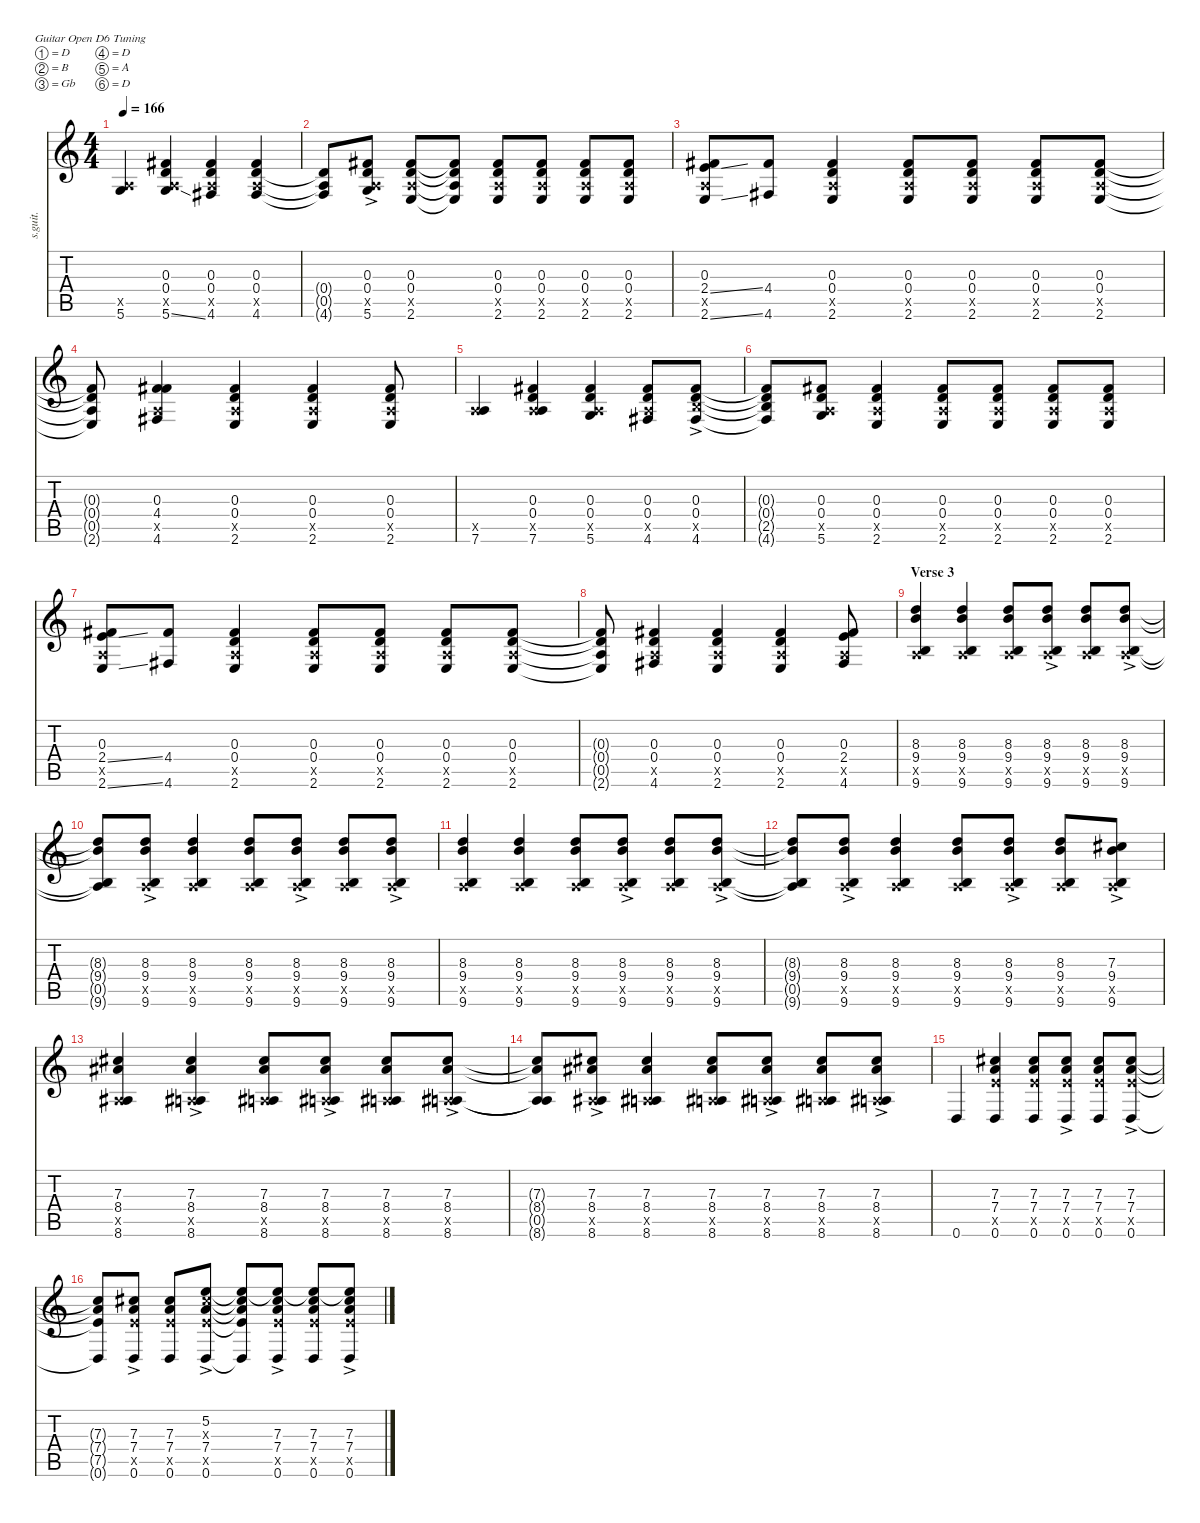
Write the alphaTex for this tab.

\defaultSystemsLayout 4
\hideDynamics
\bracketExtendMode nobrackets
\track ("Thom Yorke " "s.guit.") {instrument acousticguitarsteel}
\staff {score tabs}
\tuning (D4 B3 Gb3 D3 A2 D2)
\ts (4 4)
\tempo 166
\clef g2
\ks c
(0.5{x} 5.6).4{lyrics (0 "") lyrics (1 "") lyrics (2 "") lyrics (3 "") lyrics (4 "") dy f} (0.3{acc #} 0.4 0.5{x} 5.6{ss}).4{lyrics (0 "") lyrics (1 "") lyrics (2 "") lyrics (3 "") lyrics (4 "")} (0.3{acc #} 0.4 0.5{x} 4.6{acc #}).4{lyrics (0 "") lyrics (1 "") lyrics (2 "") lyrics (3 "") lyrics (4 "")} (0.3{acc #} 0.4 0.5{x} 4.6{acc #}).4{lyrics (0 "") lyrics (1 "") lyrics (2 "") lyrics (3 "") lyrics (4 "")} |
(0.4{t} 0.5{t} 4.6{t acc #}).8{lyrics (0 "") lyrics (1 "") lyrics (2 "") lyrics (3 "") lyrics (4 "")} (0.3{acc #} 0.4 0.5{x} 5.6{ac}).8{lyrics (0 "") lyrics (1 "") lyrics (2 "") lyrics (3 "") lyrics (4 "")} (0.3{acc #} 0.4 0.5{x} 2.6).8{lyrics (0 "") lyrics (1 "") lyrics (2 "") lyrics (3 "") lyrics (4 "")} (0.3{t acc #} 0.4{t} 0.5{t} 2.6{t}).8{lyrics (0 "") lyrics (1 "") lyrics (2 "") lyrics (3 "") lyrics (4 "")} (0.3{acc #} 0.4 0.5{x} 2.6).8{lyrics (0 "") lyrics (1 "") lyrics (2 "") lyrics (3 "") lyrics (4 "") dy mf} (0.3{acc #} 0.4 0.5{x} 2.6).8{lyrics (0 "") lyrics (1 "") lyrics (2 "") lyrics (3 "") lyrics (4 "") dy f} (0.3{acc #} 0.4 0.5{x} 2.6).8{lyrics (0 "") lyrics (1 "") lyrics (2 "") lyrics (3 "") lyrics (4 "") dy mf} (0.3{acc #} 0.4 0.5{x} 2.6).8{lyrics (0 "") lyrics (1 "") lyrics (2 "") lyrics (3 "") lyrics (4 "") dy f} |
(0.3{acc #} 2.4{ss} 0.5{x} 2.6{ss}).8{lyrics (0 "") lyrics (1 "") lyrics (2 "") lyrics (3 "") lyrics (4 "")} (4.4{acc #} 4.6{acc #}).8{lyrics (0 "") lyrics (1 "") lyrics (2 "") lyrics (3 "") lyrics (4 "")} (0.3{acc #} 0.4 0.5{x} 2.6).4{lyrics (0 "") lyrics (1 "") lyrics (2 "") lyrics (3 "") lyrics (4 "") dy mf} (0.3{acc #} 0.4 0.5{x} 2.6).8{lyrics (0 "") lyrics (1 "") lyrics (2 "") lyrics (3 "") lyrics (4 "") dy f} (0.3{acc #} 0.4 0.5{x} 2.6).8{lyrics (0 "") lyrics (1 "") lyrics (2 "") lyrics (3 "") lyrics (4 "") dy mf} (0.3{acc #} 0.4 0.5{x} 2.6).8{lyrics (0 "") lyrics (1 "") lyrics (2 "") lyrics (3 "") lyrics (4 "") dy f} (0.3{acc #} 0.4 0.5{x} 2.6).8{lyrics (0 "") lyrics (1 "") lyrics (2 "") lyrics (3 "") lyrics (4 "") dy mf} |
(0.3{t acc #} 0.4{t} 0.5{t} 2.6{t}).8{lyrics (0 "") lyrics (1 "") lyrics (2 "") lyrics (3 "") lyrics (4 "") dy f} (0.3{acc #} 4.4{acc #} 0.5{x} 4.6{acc #}).4{lyrics (0 "") lyrics (1 "") lyrics (2 "") lyrics (3 "") lyrics (4 "")} (0.3{acc #} 0.4 0.5{x} 2.6).4{lyrics (0 "") lyrics (1 "") lyrics (2 "") lyrics (3 "") lyrics (4 "")} (0.3{acc #} 0.4 0.5{x} 2.6).4{lyrics (0 "") lyrics (1 "") lyrics (2 "") lyrics (3 "") lyrics (4 "")} (0.3{acc #} 0.4 0.5{x} 2.6).8{lyrics (0 "") lyrics (1 "") lyrics (2 "") lyrics (3 "") lyrics (4 "")} |
(0.5{x} 7.6).4{lyrics (0 "") lyrics (1 "") lyrics (2 "") lyrics (3 "") lyrics (4 "")} (0.3{acc #} 0.4 0.5{x} 7.6).4{lyrics (0 "") lyrics (1 "") lyrics (2 "") lyrics (3 "") lyrics (4 "")} (0.3{acc #} 0.4 0.5{x} 5.6).4{lyrics (0 "") lyrics (1 "") lyrics (2 "") lyrics (3 "") lyrics (4 "")} (0.3{acc #} 0.4 0.5{x} 4.6{acc #}).8{lyrics (0 "") lyrics (1 "") lyrics (2 "") lyrics (3 "") lyrics (4 "")} (0.3{acc #} 0.4 2.5{x} 4.6{ac acc #}).8{lyrics (0 "") lyrics (1 "") lyrics (2 "") lyrics (3 "") lyrics (4 "")} |
(0.3{t acc #} 0.4{t} 2.5{t} 4.6{t acc #}).8{lyrics (0 "") lyrics (1 "") lyrics (2 "") lyrics (3 "") lyrics (4 "")} (0.3{acc #} 0.4 0.5{x} 5.6).8{lyrics (0 "") lyrics (1 "") lyrics (2 "") lyrics (3 "") lyrics (4 "")} (0.3{acc #} 0.4 0.5{x} 2.6).4{lyrics (0 "") lyrics (1 "") lyrics (2 "") lyrics (3 "") lyrics (4 "")} (0.3{acc #} 0.4 0.5{x} 2.6).8{lyrics (0 "") lyrics (1 "") lyrics (2 "") lyrics (3 "") lyrics (4 "")} (0.3{acc #} 0.4 0.5{x} 2.6).8{lyrics (0 "") lyrics (1 "") lyrics (2 "") lyrics (3 "") lyrics (4 "")} (0.3{acc #} 0.4 0.5{x} 2.6).8{lyrics (0 "") lyrics (1 "") lyrics (2 "") lyrics (3 "") lyrics (4 "")} (0.3{acc #} 0.4 0.5{x} 2.6).8{lyrics (0 "") lyrics (1 "") lyrics (2 "") lyrics (3 "") lyrics (4 "")} |
(0.3{acc #} 2.4{ss} 0.5{x} 2.6{ss}).8{lyrics (0 "") lyrics (1 "") lyrics (2 "") lyrics (3 "") lyrics (4 "")} (4.4{acc #} 4.6{acc #}).8{lyrics (0 "") lyrics (1 "") lyrics (2 "") lyrics (3 "") lyrics (4 "")} (0.3{acc #} 0.4 0.5{x} 2.6).4{lyrics (0 "") lyrics (1 "") lyrics (2 "") lyrics (3 "") lyrics (4 "") dy mf} (0.3{acc #} 0.4 0.5{x} 2.6).8{lyrics (0 "") lyrics (1 "") lyrics (2 "") lyrics (3 "") lyrics (4 "") dy f} (0.3{acc #} 0.4 0.5{x} 2.6).8{lyrics (0 "") lyrics (1 "") lyrics (2 "") lyrics (3 "") lyrics (4 "") dy mf} (0.3{acc #} 0.4 0.5{x} 2.6).8{lyrics (0 "") lyrics (1 "") lyrics (2 "") lyrics (3 "") lyrics (4 "") dy f} (0.3{acc #} 0.4 0.5{x} 2.6).8{lyrics (0 "") lyrics (1 "") lyrics (2 "") lyrics (3 "") lyrics (4 "") dy mf} |
(0.3{t acc #} 0.4{t} 0.5{t} 2.6{t}).8{lyrics (0 "") lyrics (1 "") lyrics (2 "") lyrics (3 "") lyrics (4 "") dy f} (0.3{acc #} 0.4 0.5{x} 4.6{acc #}).4{lyrics (0 "") lyrics (1 "") lyrics (2 "") lyrics (3 "") lyrics (4 "") dy mf} (0.3{acc #} 0.4 0.5{x} 2.6).4{lyrics (0 "") lyrics (1 "") lyrics (2 "") lyrics (3 "") lyrics (4 "")} (0.3{acc #} 0.4 0.5{x} 2.6).4{lyrics (0 "") lyrics (1 "") lyrics (2 "") lyrics (3 "") lyrics (4 "")} (0.3{acc #} 2.4 0.5{x} 4.6{acc #}).8{lyrics (0 "") lyrics (1 "") lyrics (2 "") lyrics (3 "") lyrics (4 "")} |
\section ("" "Verse 3")
(8.3 9.4 0.5{x} 9.6).4{lyrics (0 "") lyrics (1 "") lyrics (2 "") lyrics (3 "") lyrics (4 "")} (8.3 9.4 0.5{x} 9.6).4{lyrics (0 "") lyrics (1 "") lyrics (2 "") lyrics (3 "") lyrics (4 "")} (8.3 9.4 0.5{x} 9.6).8{lyrics (0 "") lyrics (1 "") lyrics (2 "") lyrics (3 "") lyrics (4 "")} (8.3 9.4 0.5{x} 9.6{ac}).8{lyrics (0 "") lyrics (1 "") lyrics (2 "") lyrics (3 "") lyrics (4 "")} (8.3 9.4 0.5{x} 9.6).8{lyrics (0 "") lyrics (1 "") lyrics (2 "") lyrics (3 "") lyrics (4 "")} (8.3 9.4 0.5{x} 9.6{ac}).8{lyrics (0 "") lyrics (1 "") lyrics (2 "") lyrics (3 "") lyrics (4 "")} |
(8.3{t} 9.4{t} 0.5{t} 9.6{t}).8{lyrics (0 "") lyrics (1 "") lyrics (2 "") lyrics (3 "") lyrics (4 "") dy f} (8.3 9.4 0.5{x} 9.6{ac}).8{lyrics (0 "") lyrics (1 "") lyrics (2 "") lyrics (3 "") lyrics (4 "") dy mf} (8.3 9.4 0.5{x} 9.6).4{lyrics (0 "") lyrics (1 "") lyrics (2 "") lyrics (3 "") lyrics (4 "")} (8.3 9.4 0.5{x} 9.6).8{lyrics (0 "") lyrics (1 "") lyrics (2 "") lyrics (3 "") lyrics (4 "")} (8.3 9.4 0.5{x} 9.6{ac}).8{lyrics (0 "") lyrics (1 "") lyrics (2 "") lyrics (3 "") lyrics (4 "")} (8.3 9.4 0.5{x} 9.6).8{lyrics (0 "") lyrics (1 "") lyrics (2 "") lyrics (3 "") lyrics (4 "")} (8.3 9.4 0.5{x} 9.6{ac}).8{lyrics (0 "") lyrics (1 "") lyrics (2 "") lyrics (3 "") lyrics (4 "")} |
(8.3 9.4 0.5{x} 9.6).4{lyrics (0 "") lyrics (1 "") lyrics (2 "") lyrics (3 "") lyrics (4 "")} (8.3 9.4 0.5{x} 9.6).4{lyrics (0 "") lyrics (1 "") lyrics (2 "") lyrics (3 "") lyrics (4 "")} (8.3 9.4 0.5{x} 9.6).8{lyrics (0 "") lyrics (1 "") lyrics (2 "") lyrics (3 "") lyrics (4 "")} (8.3 9.4 0.5{x} 9.6{ac}).8{lyrics (0 "") lyrics (1 "") lyrics (2 "") lyrics (3 "") lyrics (4 "")} (8.3 9.4 0.5{x} 9.6).8{lyrics (0 "") lyrics (1 "") lyrics (2 "") lyrics (3 "") lyrics (4 "")} (8.3 9.4 0.5{x} 9.6{ac}).8{lyrics (0 "") lyrics (1 "") lyrics (2 "") lyrics (3 "") lyrics (4 "")} |
(8.3{t} 9.4{t} 0.5{t} 9.6{t}).8{lyrics (0 "") lyrics (1 "") lyrics (2 "") lyrics (3 "") lyrics (4 "") dy f} (8.3 9.4 0.5{x} 9.6{ac}).8{lyrics (0 "") lyrics (1 "") lyrics (2 "") lyrics (3 "") lyrics (4 "") dy mf} (8.3 9.4 0.5{x} 9.6).4{lyrics (0 "") lyrics (1 "") lyrics (2 "") lyrics (3 "") lyrics (4 "")} (8.3 9.4 0.5{x} 9.6).8{lyrics (0 "") lyrics (1 "") lyrics (2 "") lyrics (3 "") lyrics (4 "")} (8.3 9.4 0.5{x} 9.6{ac}).8{lyrics (0 "") lyrics (1 "") lyrics (2 "") lyrics (3 "") lyrics (4 "")} (8.3 9.4 0.5{x} 9.6).8{lyrics (0 "") lyrics (1 "") lyrics (2 "") lyrics (3 "") lyrics (4 "")} (7.3{acc #} 9.4 0.5{x} 9.6{ac}).8{lyrics (0 "") lyrics (1 "") lyrics (2 "") lyrics (3 "") lyrics (4 "")} |
(7.3{acc #} 8.4{acc #} 0.5{x} 8.6{acc #}).4{lyrics (0 "") lyrics (1 "") lyrics (2 "") lyrics (3 "") lyrics (4 "")} (7.3{acc #} 8.4{acc #} 0.5{x} 8.6{ac acc #}).4{lyrics (0 "") lyrics (1 "") lyrics (2 "") lyrics (3 "") lyrics (4 "")} (7.3{acc #} 8.4{acc #} 0.5{x} 8.6{acc #}).8{lyrics (0 "") lyrics (1 "") lyrics (2 "") lyrics (3 "") lyrics (4 "")} (7.3{acc #} 8.4{acc #} 0.5{x} 8.6{ac acc #}).8{lyrics (0 "") lyrics (1 "") lyrics (2 "") lyrics (3 "") lyrics (4 "")} (7.3{acc #} 8.4{acc #} 0.5{x} 8.6{acc #}).8{lyrics (0 "") lyrics (1 "") lyrics (2 "") lyrics (3 "") lyrics (4 "")} (7.3{acc #} 8.4{acc #} 0.5{x} 8.6{ac acc #}).8{lyrics (0 "") lyrics (1 "") lyrics (2 "") lyrics (3 "") lyrics (4 "")} |
(7.3{t acc #} 8.4{t acc #} 0.5{t} 8.6{t acc #}).8{lyrics (0 "") lyrics (1 "") lyrics (2 "") lyrics (3 "") lyrics (4 "")} (7.3{acc #} 8.4{acc #} 0.5{x} 8.6{ac acc #}).8{lyrics (0 "") lyrics (1 "") lyrics (2 "") lyrics (3 "") lyrics (4 "")} (7.3{acc #} 8.4{acc #} 0.5{x} 8.6{acc #}).4{lyrics (0 "") lyrics (1 "") lyrics (2 "") lyrics (3 "") lyrics (4 "")} (7.3{acc #} 8.4{acc #} 0.5{x} 8.6{acc #}).8{lyrics (0 "") lyrics (1 "") lyrics (2 "") lyrics (3 "") lyrics (4 "")} (7.3{acc #} 8.4{acc #} 0.5{x} 8.6{ac acc #}).8{lyrics (0 "") lyrics (1 "") lyrics (2 "") lyrics (3 "") lyrics (4 "")} (7.3{acc #} 8.4{acc #} 0.5{x} 8.6{acc #}).8{lyrics (0 "") lyrics (1 "") lyrics (2 "") lyrics (3 "") lyrics (4 "")} (7.3{acc #} 8.4{acc #} 0.5{x} 8.6{ac acc #}).8{lyrics (0 "") lyrics (1 "") lyrics (2 "") lyrics (3 "") lyrics (4 "")} |
0.6.4{lyrics (0 "") lyrics (1 "") lyrics (2 "") lyrics (3 "") lyrics (4 "") dy ff} (7.3{acc #} 7.4 7.5{x} 0.6).4{lyrics (0 "") lyrics (1 "") lyrics (2 "") lyrics (3 "") lyrics (4 "") dy f} (7.3{acc #} 7.4 7.5{x} 0.6).8{lyrics (0 "") lyrics (1 "") lyrics (2 "") lyrics (3 "") lyrics (4 "")} (7.3{acc #} 7.4 7.5{x} 0.6{ac}).8{lyrics (0 "") lyrics (1 "") lyrics (2 "") lyrics (3 "") lyrics (4 "")} (7.3{acc #} 7.4 7.5{x} 0.6).8{lyrics (0 "") lyrics (1 "") lyrics (2 "") lyrics (3 "") lyrics (4 "")} (7.3{acc #} 7.4 7.5{x} 0.6{ac}).8{lyrics (0 "") lyrics (1 "") lyrics (2 "") lyrics (3 "") lyrics (4 "")} |
(7.3{t acc #} 7.4{t} 7.5{t} 0.6{t}).8{lyrics (0 "") lyrics (1 "") lyrics (2 "") lyrics (3 "") lyrics (4 "") dy mf} (7.3{acc #} 7.4 7.5{x} 0.6{ac}).8{lyrics (0 "") lyrics (1 "") lyrics (2 "") lyrics (3 "") lyrics (4 "") dy f} (7.3{acc #} 7.4 7.5{x} 0.6).8{lyrics (0 "") lyrics (1 "") lyrics (2 "") lyrics (3 "") lyrics (4 "")} (5.2 7.3{x acc #} 7.4 7.5{x} 0.6{ac}).8{lyrics (0 "") lyrics (1 "") lyrics (2 "") lyrics (3 "") lyrics (4 "")} (5.2{t} 7.3{t acc #} 7.4{t} 7.5{t} 0.6{t}).8{lyrics (0 "") lyrics (1 "") lyrics (2 "") lyrics (3 "") lyrics (4 "") dy mf} (7.3{acc #} 7.4 7.5{x} 0.6{ac} 5.2{t}).8{lyrics (0 "") lyrics (1 "") lyrics (2 "") lyrics (3 "") lyrics (4 "") dy f} (7.3{acc #} 7.4 7.5{x} 0.6 5.2{t}).8{lyrics (0 "") lyrics (1 "") lyrics (2 "") lyrics (3 "") lyrics (4 "")} (7.3{acc #} 7.4 7.5{x} 0.6{ac} 5.2{t}).8{lyrics (0 "") lyrics (1 "") lyrics (2 "") lyrics (3 "") lyrics (4 "")}
